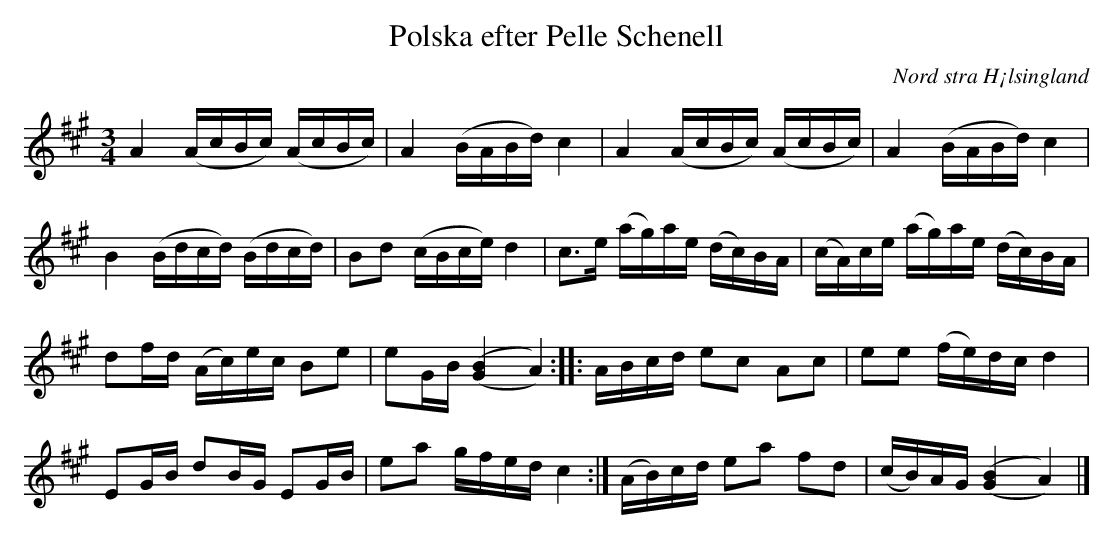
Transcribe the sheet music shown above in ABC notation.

X:1
T: Polska efter Pelle Schenell
O: Nord stra H¡lsingland
M: 3/4
L: 1/16
K: A
A4 (AcBc) (AcBc) | A4 (BABd) c4 | A4 (AcBc) (AcBc) | A4 (BABd) c4 |
B4 (Bdcd) (Bdcd) | B2d2 (cBce) d4 | c2>e2 (ag)ae (dc)BA | (cA)ce (ag)ae (dc)BA |
d2fd (Ac)ec B2e2 | e2GB [('B(G]4 A4)) :| |: ABcd e2c2 A2c2 | e2e2 (fe)dc d4 |
E2GB d2BG E2GB | e2a2 gfed c4 :| (AB)cd e2a2 f2d2 | (cB)AG [('B(G]4 A4)) |]
